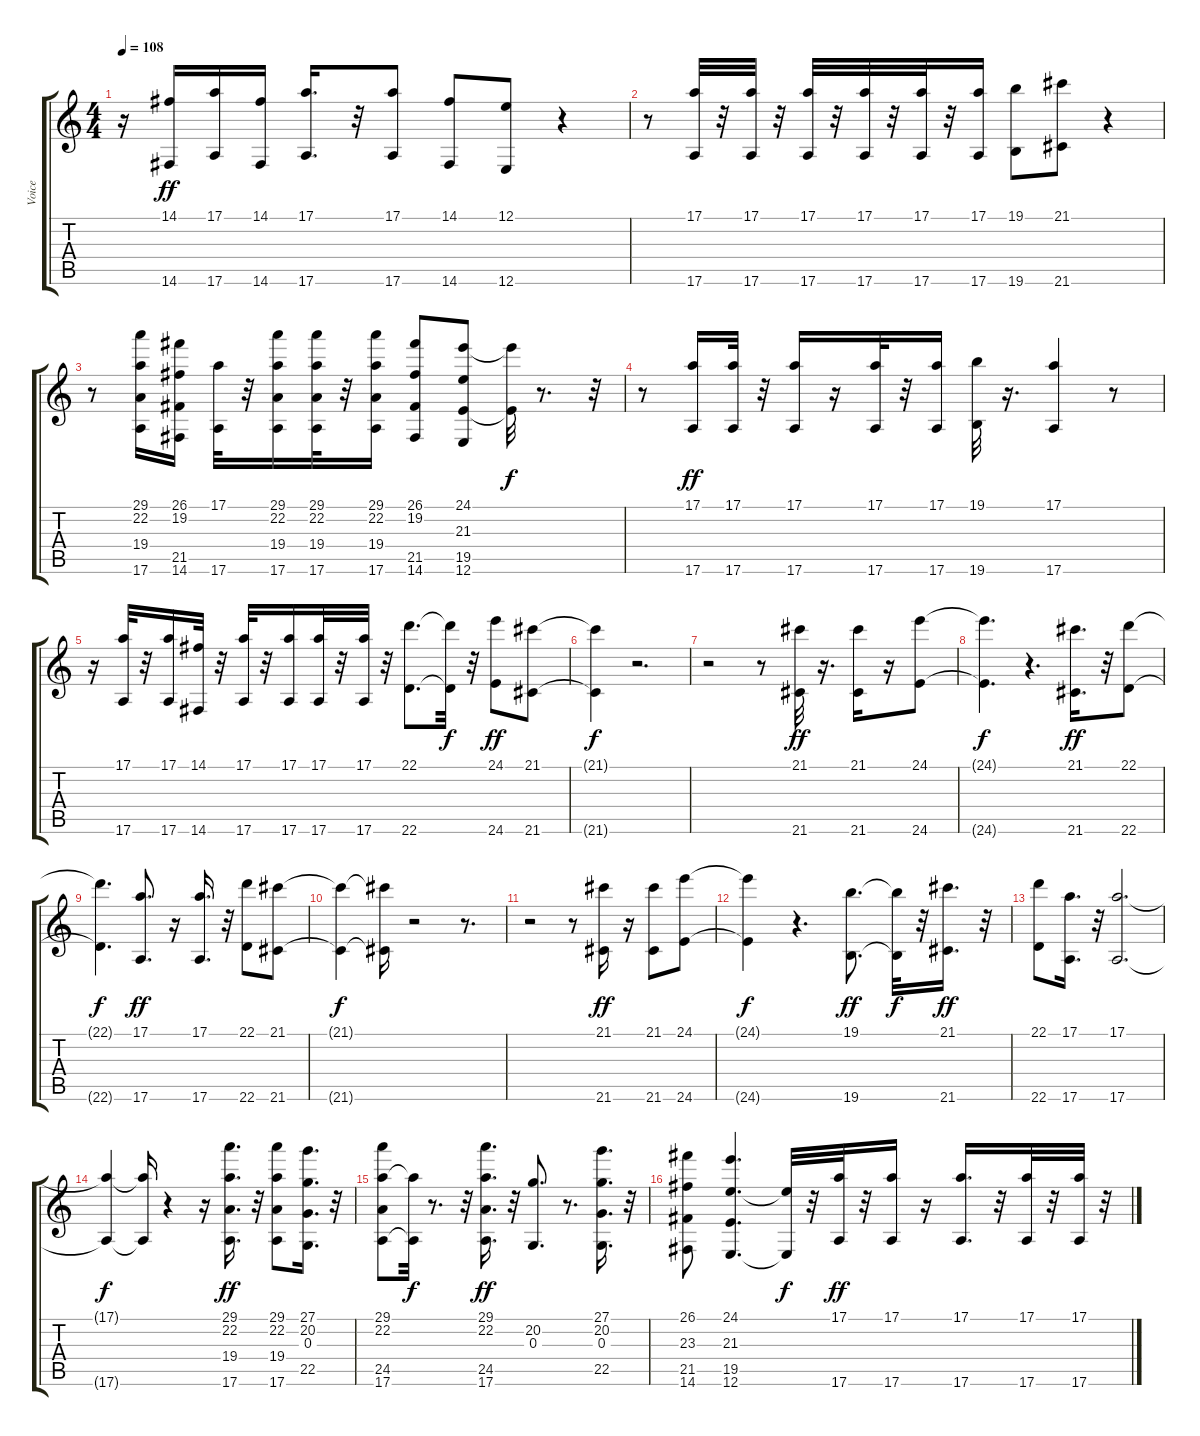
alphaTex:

\track ("Voice" "Voice") {instrument pad1newage}
\staff {score tabs}
\tuning (E4 B3 G3 D3 A2 E2) {hide}
\ts (4 4)
\tempo 108
\clef g2
\ks c
r.16{dy ff} (14.1 14.6).16 (17.1 17.6).16 (14.1 14.6).16 (17.1 17.6).16{d} r.32 (17.1 17.6).8 (14.1 14.6).8 (12.1 12.6).8 r.4 |
r.8 (17.1 17.6).32 r.32 (17.1 17.6).32 r.32 (17.1 17.6).32 r.32 (17.1 17.6).32 r.32 (17.1 17.6).32 r.32 (17.1 17.6).16 (19.1 19.6).8 (21.1 21.6).8 r.4 |
r.8 (29.1 22.2 19.4 17.6).16 (26.1 19.2 21.5 14.6).16 (17.1 17.6).32 r.32 (29.1 22.2 19.4 17.6).16 (29.1 22.2 19.4 17.6).32 r.32 (29.1 22.2 19.4 17.6).16 (26.1 19.2 21.5 14.6).8 (24.1 21.3 19.5 12.6).8 (24.1{t} 19.5{t}).32{dy f} r.8{d} r.32 |
r.8 (17.1 17.6).16{dy ff} (17.1 17.6).32 r.32 (17.1 17.6).16 r.16 (17.1 17.6).32 r.32 (17.1 17.6).16 (19.1 19.6).32 r.16{d} (17.1 17.6).4 r.8 |
r.16 (17.1 17.6).32 r.32 (17.1 17.6).16 (14.1 14.6).32 r.32 (17.1 17.6).32 r.32 (17.1 17.6).16 (17.1 17.6).32 r.32 (17.1 17.6).32 r.32 (22.1 22.6).8{d} (22.1{t} 22.6{t}).32{dy f} r.32 (24.1 24.6).8{dy ff} (21.1 21.6).8 |
(21.1{t} 21.6{t}).4{dy f} r.2{d} |
r.2 r.8 (21.1 21.6).32{dy ff} r.16{d} (21.1 21.6).16 r.16 (24.1 24.6).8 |
(24.1{t} 24.6{t}).4{d dy f} r.4{d} (21.1 21.6).16{d dy ff} r.32 (22.1 22.6).8 |
(22.1{t} 22.6{t}).4{d dy f} (17.1 17.6).8{d dy ff} r.16 (17.1 17.6).16{d} r.32 (22.1 22.6).8 (21.1 21.6).8 |
(21.1{t} 21.6{t}).4{dy f} (21.1{t} 21.6{t}).16 r.2 r.8{d} |
r.2 r.8 (21.1 21.6).16{dy ff} r.16 (21.1 21.6).8 (24.1 24.6).8 |
(24.1{t} 24.6{t}).4{dy f} r.4{d} (19.1 19.6).8{d dy ff} (19.1{t} 19.6{t}).32{dy f} r.32 (21.1 21.6).16{d dy ff} r.32 |
(22.1 22.6).8 (17.1 17.6).16{d} r.32 (17.1 17.6).2{d} |
(17.1{t} 17.6{t}).4{dy f} (17.1{t} 17.6{t}).16 r.4 r.16 (29.1 22.2 19.4 17.6).16{d dy ff} r.32 (29.1 22.2 19.4 17.6).8 (27.1 20.2 0.3 22.5).16{d} r.32 |
(29.1 22.2 24.5 17.6).8 (22.2{t} 17.6{t}).32{dy f} r.8{d} r.32 (29.1 22.2 24.5 17.6).16{d dy ff} r.32 (20.2 0.3).8{d} r.8{d} (27.1 20.2 0.3 22.5).16{d} r.32 |
(26.1 23.3 21.5 14.6).8 (24.1 21.3 19.5 12.6).4{d} (21.3{t} 12.6{t}).32{dy f} r.32 (17.1 17.6).32{dy ff} r.32 (17.1 17.6).16 r.16 (17.1 17.6).16{d} r.32 (17.1 17.6).32 r.32 (17.1 17.6).32 r.32
